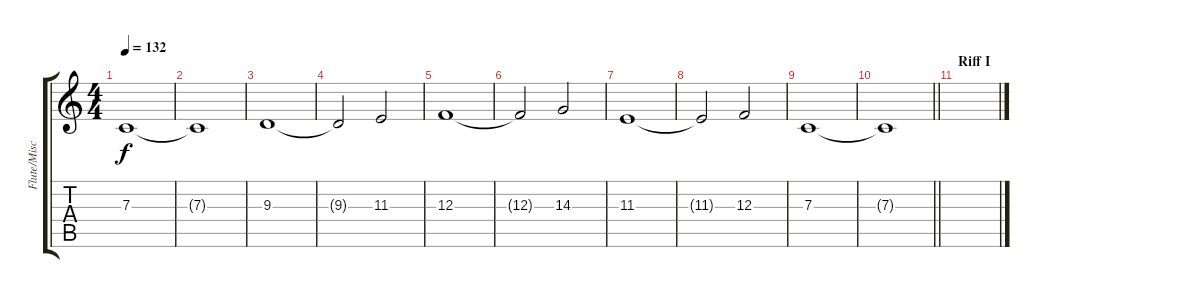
\track ("Flute/Misc" "Flute/Misc") {instrument pad2warm}
\staff {score tabs}
\tuning (D4 A3 F3 C3 G2 D2) {hide}
\ts (4 4)
\tempo 132
\clef g2
\ks c
7.3.1{dy f} |
7.3{t}.1 |
9.3.1 |
9.3{t}.2 11.3.2 |
12.3.1 |
12.3{t}.2 14.3.2 |
11.3.1 |
11.3{t}.2 12.3.2 |
7.3.1 |
\barLineRight lightlight
7.3{t}.1 |
\section ("" "Riff I")
